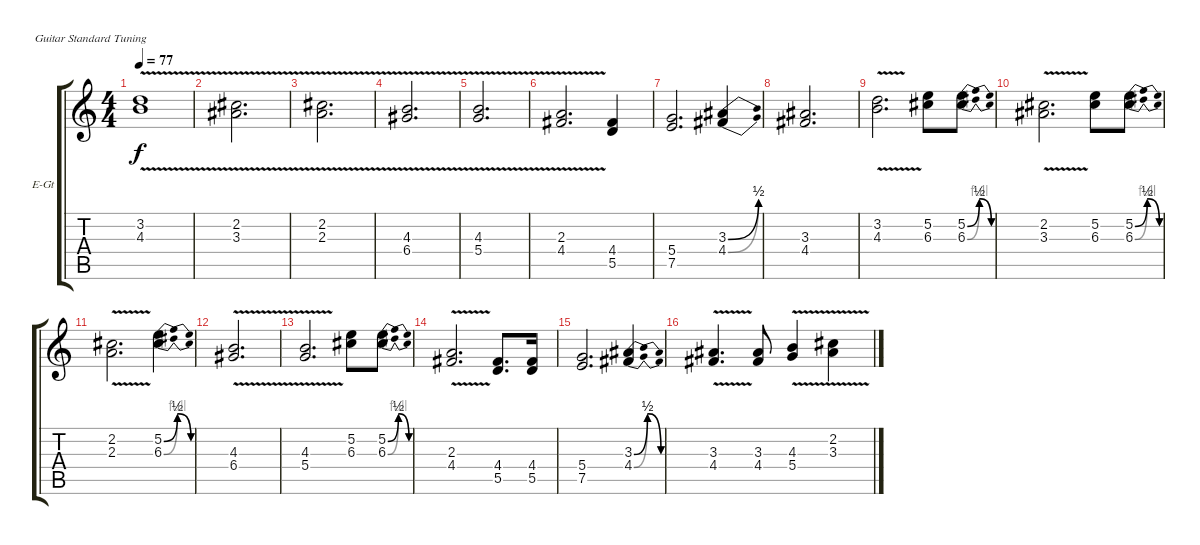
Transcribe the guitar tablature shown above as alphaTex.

\defaultSystemsLayout 4
\bracketExtendMode groupsimilarinstruments
\firstSystemTrackNameOrientation horizontal
\otherSystemsTrackNameOrientation horizontal
\track ("Electric Guitar" "E-Gt") {instrument distortionguitar}
\staff {score tabs}
\tuning (E4 B3 G3 D3 A2 E2)
\ts (4 4)
\tempo 77
\clef g2
\scale
0.333333
\ks c
(3.2{v} 4.3).1{dy f} |
\scale
0.333333 (2.2{v} 3.3).2{d} |
\scale
0.333333 (2.2{v} 2.3).2{d} |
\scale
0.333333 (4.3{v} 6.4).2{d} |
\scale
0.333333 (4.3{v} 5.4).2{d} |
\scale
0.333333 (2.3{v} 4.4).2{d} (4.4 5.5).4 |
\scale
0.333333 (5.4 7.5).2{d} (3.3{be (bend 0 0 15 2)} 4.4{be (bend 0 0 15 2)}).4 |
\scale
0.333333 (3.3 4.4).2{d} |
\scale
0.333333 (3.2{v} 4.3).2{d} (5.2 6.3).8 (6.3{be (bendrelease 0 0 10.2 4 20.4 4 30 0)} 5.2{be (bendrelease 0 0 10.2 2 20.4 2 30 0)}).8 |
\scale
0.333333 (3.3 2.2{v}).2{d} (5.2 6.3).8 (6.3{be (bendrelease 0 0 10.2 4 20.4 4 30 0)} 5.2{be (bendrelease 0 0 10.2 2 20.4 2 30 0)}).8 |
\scale
0.333333 (2.2{v} 2.3).2{d} (6.3{be (bendrelease 0 0 10.2 4 20.4 4 30 0)} 5.2{be (bendrelease 0 0 10.2 2 20.4 2 30 0)}).4 |
\scale
0.333333 (4.3{v} 6.4).2{d} |
\scale
0.333333 (4.3{v} 5.4).2{d} (5.2 6.3).8 (6.3{be (bendrelease 0 0 10.2 4 20.4 4 30 0)} 5.2{be (bendrelease 0 0 10.2 2 20.4 2 30 0)}).8 |
\scale
0.333333 (2.3{v} 4.4).2{d} (4.4 5.5).8{d} (4.4 5.5).16 |
\scale
0.333333 (7.5 5.4).2{d} (4.4{be (bendrelease 0 0 9.6 2 20.4 2 30 0)} 3.3{be (bendrelease 0 0 10.2 2 20.4 2 30 0)}).4 |
\scale
0.333333 (4.4 3.3{v}).4{d} (3.3 4.4).8 (5.4 4.3{v}).4 (3.3{v} 2.2).4
